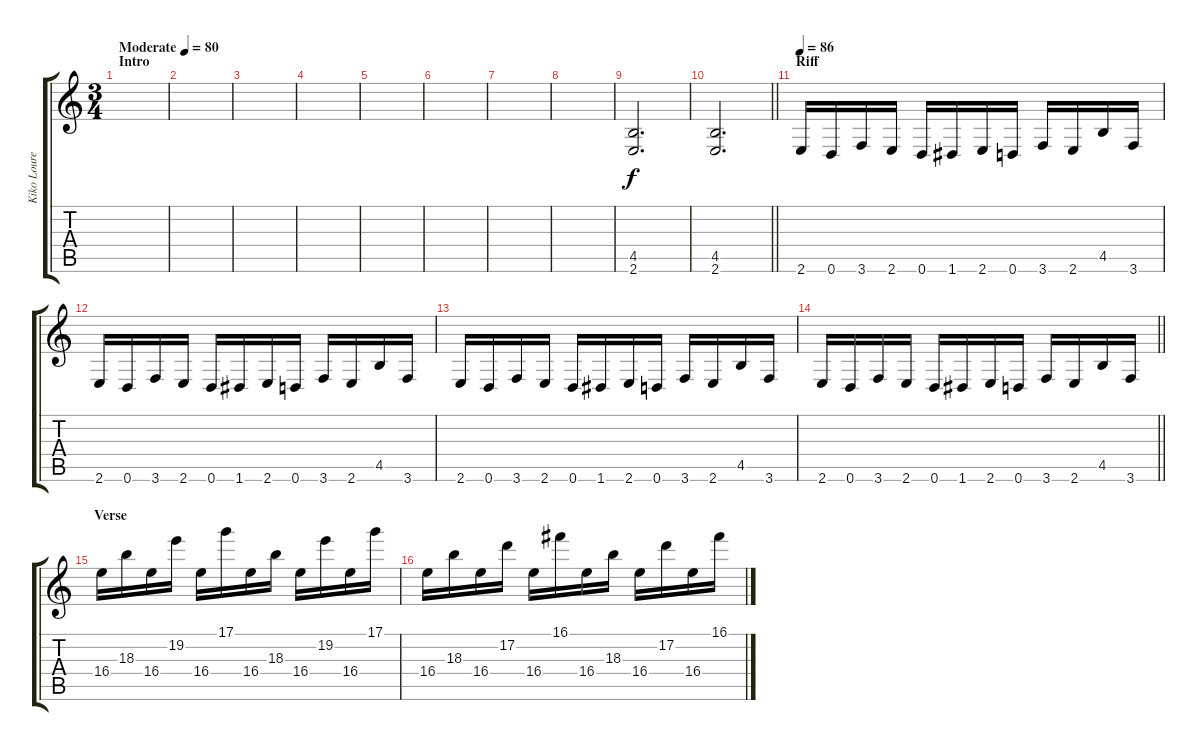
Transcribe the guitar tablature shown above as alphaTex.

\track ("Kiko Loureiro" "Kiko Loure") {instrument distortionguitar}
\staff {score tabs}
\tuning (D4 A3 F3 C3 G2 D2) {hide}
\ts (3 4)
\section ("" "Intro")
\tempo (80 "Moderate")
\clef g2
\ks c
|
|
|
|
|
|
|
|
(4.5 2.6).2{d instrument distortionguitar} |
\barLineRight lightlight
(4.5 2.6).2{d} |
\section ("" "Riff")
\tempo 86
2.6.16 0.6.16 3.6.16 2.6.16 0.6.16 1.6.16 2.6.16 0.6.16 3.6.16 2.6.16 4.5.16 3.6.16 |
2.6.16 0.6.16 3.6.16 2.6.16 0.6.16 1.6.16 2.6.16 0.6.16 3.6.16 2.6.16 4.5.16 3.6.16 |
2.6.16 0.6.16 3.6.16 2.6.16 0.6.16 1.6.16 2.6.16 0.6.16 3.6.16 2.6.16 4.5.16 3.6.16 |
\barLineRight lightlight
2.6.16 0.6.16 3.6.16 2.6.16 0.6.16 1.6.16 2.6.16 0.6.16 3.6.16 2.6.16 4.5.16 3.6.16 |
\section ("" "Verse")
16.4.16{instrument distortionguitar} 18.3.16 16.4.16 19.2.16 16.4.16 17.1.16 16.4.16 18.3.16 16.4.16 19.2.16 16.4.16 17.1.16 |
16.4.16 18.3.16 16.4.16 17.2.16 16.4.16 16.1.16 16.4.16 18.3.16 16.4.16 17.2.16 16.4.16 16.1.16
